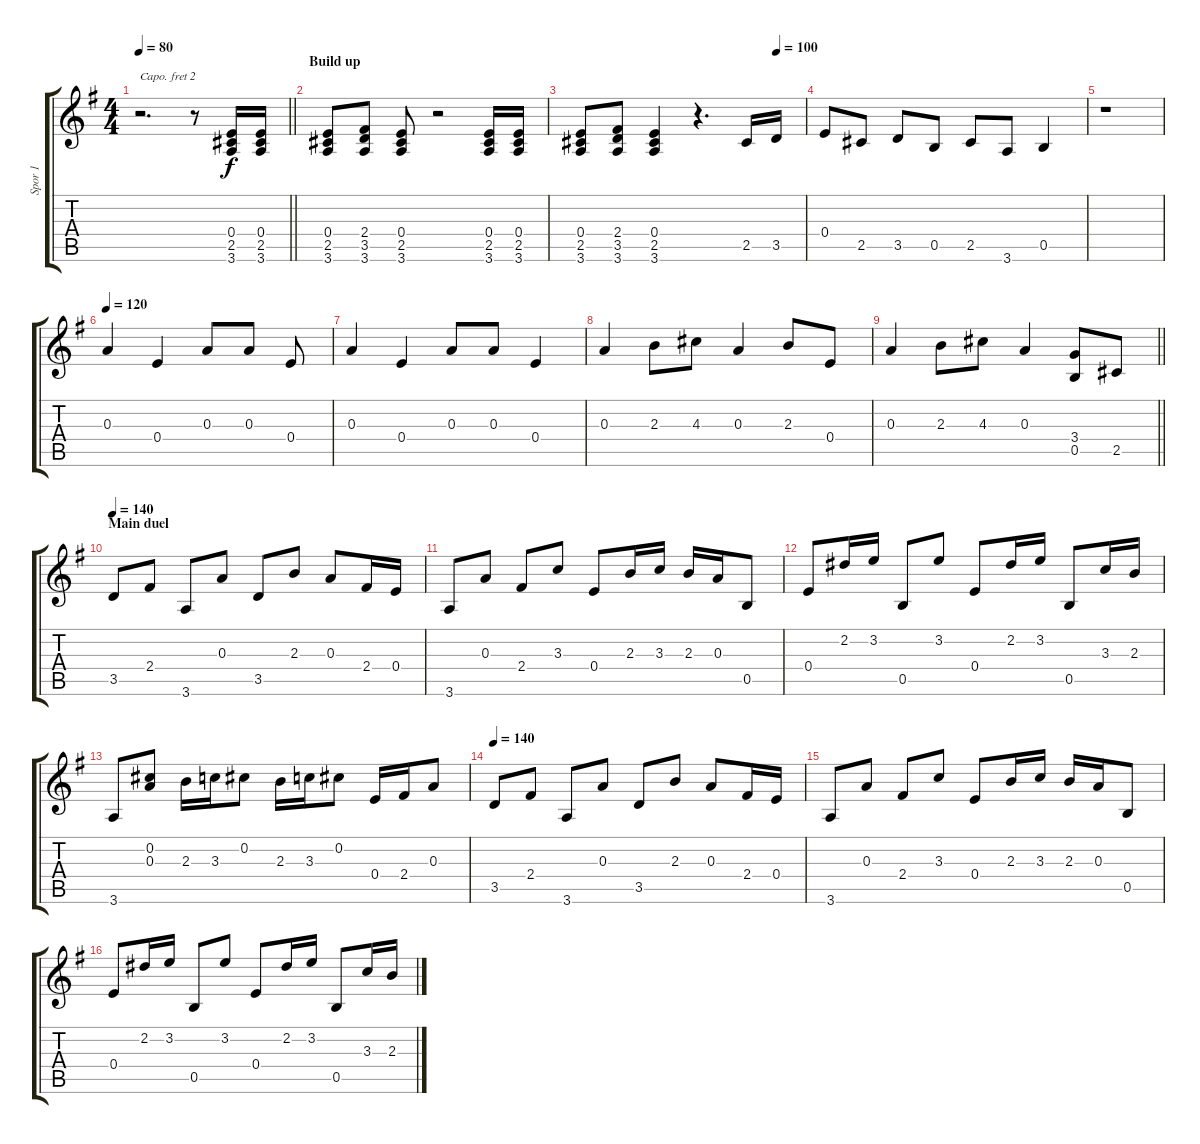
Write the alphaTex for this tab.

\track ("Spor 1" "Spor 1") {instrument acousticguitarsteel}
\staff {score tabs}
\capo 2
\tuning (E4 B3 G3 D3 A2 E2) {hide}
\ts (4 4)
\tempo 80
\clef g2
\barLineRight lightlight
\ks g
r.2{d dy f} r.8 (0.4 2.5 3.6).16 (0.4 2.5 3.6).16 |
\section ("" "Build up")
(0.4 2.5 3.6).8 (2.4 3.5 3.6).8 (0.4 2.5 3.6).8 r.2 (0.4 2.5 3.6).16 (0.4 2.5 3.6).16 |
\tempo (100 0.875)
(0.4 2.5 3.6).8 (2.4 3.5 3.6).8 (0.4 2.5 3.6).4 r.4{d} 2.5.16 3.5.16 |
0.4.8 2.5.8 3.5.8 0.5.8 2.5.8 3.6.8 0.5.4 |
r.1 |
\tempo 120
0.3.4 0.4.4 0.3.8 0.3.8 0.4.8 |
0.3.4 0.4.4 0.3.8 0.3.8 0.4.4 |
0.3.4 2.3.8 4.3.8 0.3.4 2.3.8 0.4.8 |
\barLineRight lightlight
0.3.4 2.3.8 4.3.8 0.3.4 (3.4 0.5).8 2.5.8 |
\section ("" "Main duel")
\tempo 140
3.5.8 2.4.8 3.6.8 0.3.8 3.5.8 2.3.8 0.3.8 2.4.16 0.4.16 |
3.6.8 0.3.8 2.4.8 3.3.8 0.4.8 2.3.16 3.3.16 2.3.16 0.3.16 0.5.8 |
0.4.8 2.2.16 3.2.16 0.5.8 3.2.8 0.4.8 2.2.16 3.2.16 0.5.8 3.3.16 2.3.16 |
3.6.8 (0.2 0.3).8 2.3.16 3.3.16 0.2.8 2.3.16 3.3.16 0.2.8 0.4.16 2.4.16 0.3.8 |
\tempo 140
3.5.8 2.4.8 3.6.8 0.3.8 3.5.8 2.3.8 0.3.8 2.4.16 0.4.16 |
3.6.8 0.3.8 2.4.8 3.3.8 0.4.8 2.3.16 3.3.16 2.3.16 0.3.16 0.5.8 |
0.4.8 2.2.16 3.2.16 0.5.8 3.2.8 0.4.8 2.2.16 3.2.16 0.5.8 3.3.16 2.3.16
